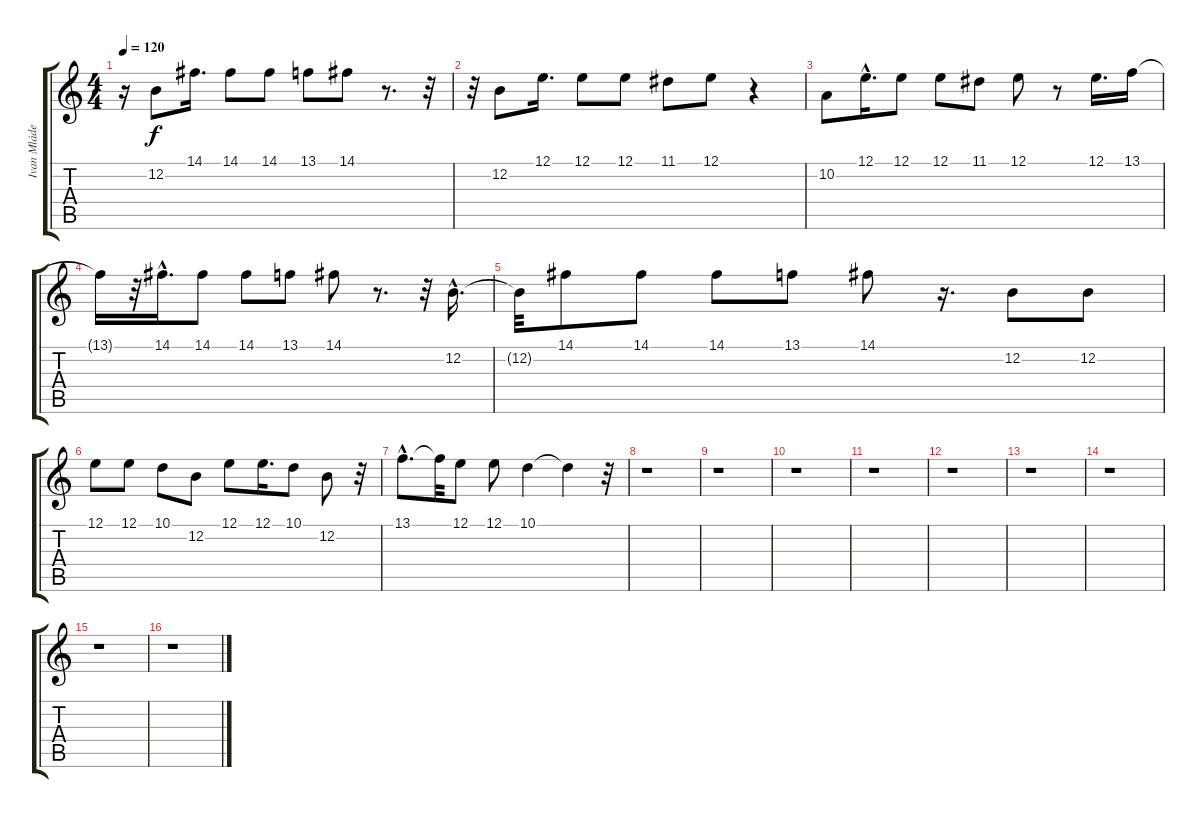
\track ("Ivan Mládek zpìv" "Ivan Mláde") {instrument lead2sawtooth}
\staff {score tabs}
\tuning (E4 B3 G3 D3 A2 E2) {hide}
\ts (4 4)
\tempo 120
\clef g2
\ks c
r.16{dy f} 12.2.8 14.1.16{d} 14.1.8 14.1.8 13.1.8 14.1.8 r.8{d} r.32 |
r.32 12.2.8 12.1.16{d} 12.1.8 12.1.8 11.1.8 12.1.8 r.4 |
10.2.8 12.1{hac}.16{d} 12.1.8 12.1.8 11.1.8 12.1.8 r.8 12.1.16{d} 13.1.16 |
13.1{t}.16 r.32 14.1{hac}.16{d} 14.1.8 14.1.8 13.1.8 14.1.8 r.8{d} r.32 12.2{hac}.16{d} |
12.2{t}.32 14.1.8 14.1.8 14.1.8 13.1.8 14.1.8 r.16{d} 12.2.8 12.2.8 |
12.1.8 12.1.8 10.1.8 12.2.8 12.1.8 12.1.16{d} 10.1.8 12.2.8 r.32 |
13.1{hac}.8{d} 13.1{t}.32 12.1.8 12.1.8 10.1.4 10.1{t}.4 r.32 |
r.1 |
r.1 |
r.1 |
r.1 |
r.1 |
r.1 |
r.1 |
r.1 |
r.1
